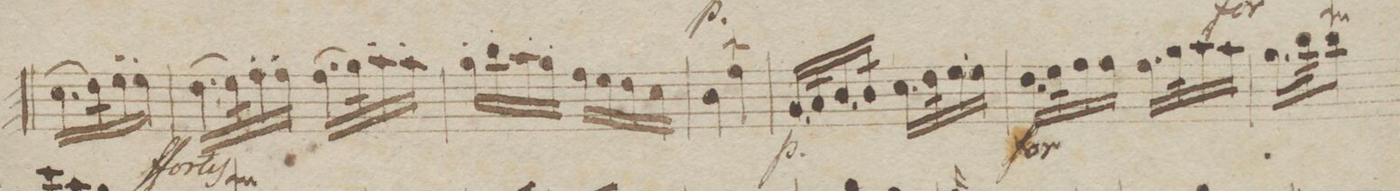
**kern	**dynam
*I"Violio 1mo	*
*clefG2	*
*k[b-e-a-]	*
*M2/4	*
(16.cc\LL	.
32dd\K)	.
16ee-'\	.
16ee-'\JJ	.
=19	=19
(16.dd\LL	ff
32ee-\K)	.
16ff'\	.
16ff'\JJ	.
(16.ff\LL	.
32gg\K)	.
16aa-'\	.
16aa-'\JJ	.
=20	=20
16gg'\LL	.
16bb-'\	.
16aa-'\	.
16gg'\JJ	.
16ff\LL	.
16ee-\	.
16dd\	.
16cc\JJ	.
=21	=21
4b-\	.
4ffW\	.
=22	=22
16.g/LL	p
32a-/K	.
16b-/	.
16b-/JJk	.
16.cc\LL	.
32dd\K	.
16ee-\	.
16ee-\JJ	.
=23	=23
16.dd\LL	f
32ee-\K	.
16ff\	.
16ff\JJ	.
16.ff\LL	.
32gg\K	.
16aa-\	.
16aa-\JJ	.
=24	=24
16.gg\LL	.
32bb-\JK	.
8bb-W\J	.
*-	*-
